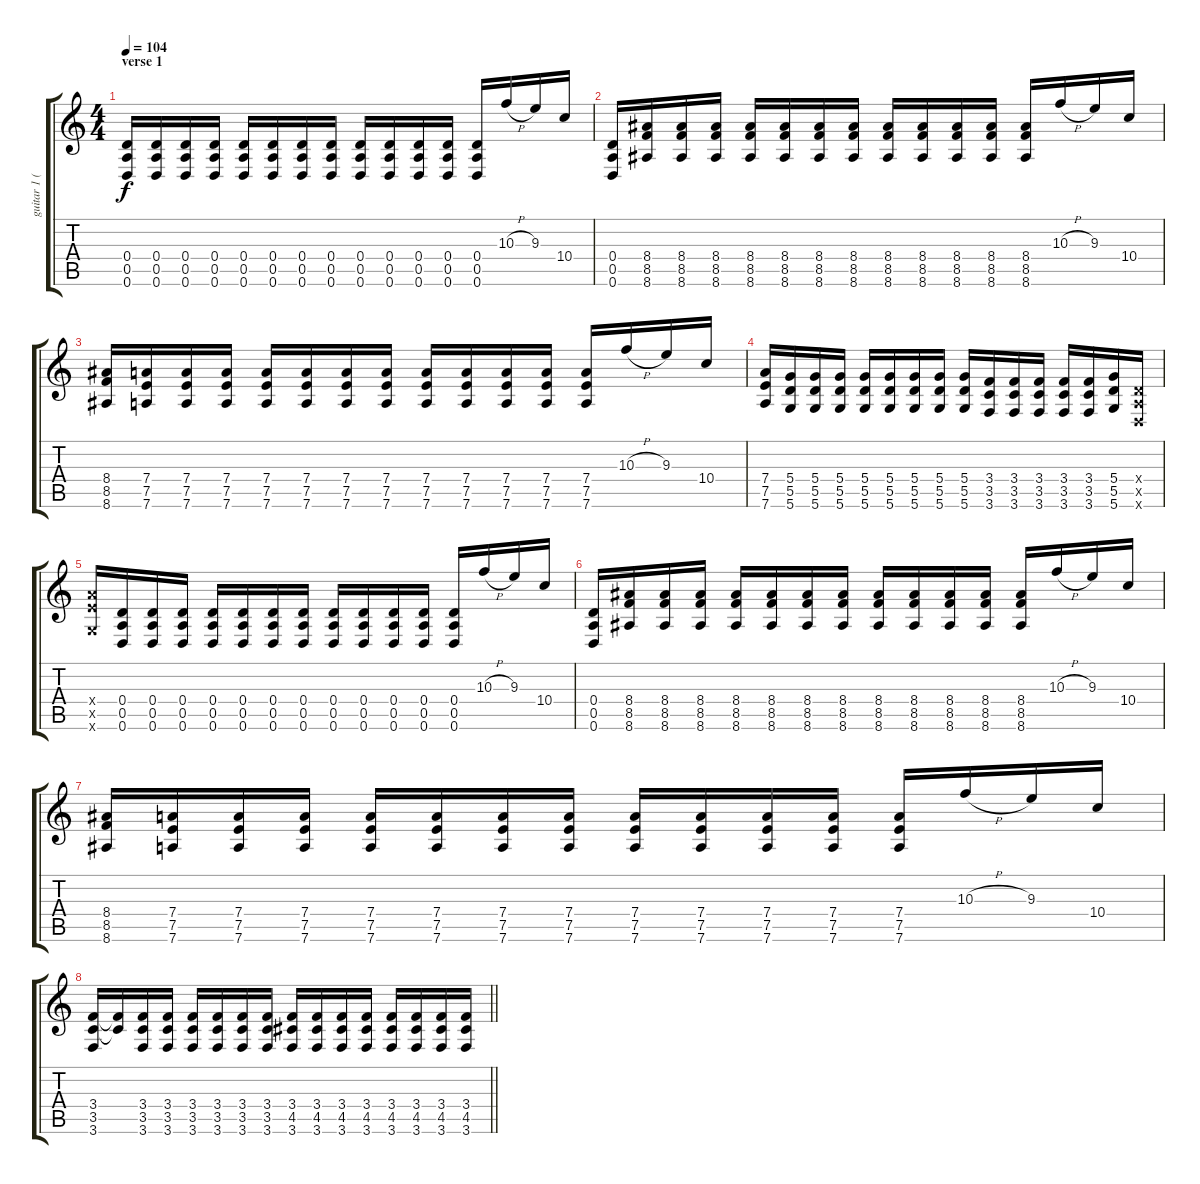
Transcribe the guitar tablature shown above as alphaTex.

\track ("guitar 1 (lead)" "guitar 1 (") {instrument distortionguitar}
\staff {score tabs}
\tuning (E4 B3 G3 D3 A2 D2) {hide}
\ts (4 4)
\section ("" "verse 1")
\tempo 104
\clef g2
\ks c
(0.4 0.5 0.6).16{dy f} (0.4 0.5 0.6).16 (0.4 0.5 0.6).16 (0.4 0.5 0.6).16 (0.4 0.5 0.6).16 (0.4 0.5 0.6).16 (0.4 0.5 0.6).16 (0.4 0.5 0.6).16 (0.4 0.5 0.6).16 (0.4 0.5 0.6).16 (0.4 0.5 0.6).16 (0.4 0.5 0.6).16 (0.4 0.5 0.6).16 10.3{h}.16 9.3.16 10.4.16 |
(0.4 0.5 0.6).16 (8.4 8.5 8.6).16 (8.4 8.5 8.6).16 (8.4 8.5 8.6).16 (8.4 8.5 8.6).16 (8.4 8.5 8.6).16 (8.4 8.5 8.6).16 (8.4 8.5 8.6).16 (8.4 8.5 8.6).16 (8.4 8.5 8.6).16 (8.4 8.5 8.6).16 (8.4 8.5 8.6).16 (8.4 8.5 8.6).16 10.3{h}.16 9.3.16 10.4.16 |
(8.4 8.5 8.6).16 (7.4 7.5 7.6).16 (7.4 7.5 7.6).16 (7.4 7.5 7.6).16 (7.4 7.5 7.6).16 (7.4 7.5 7.6).16 (7.4 7.5 7.6).16 (7.4 7.5 7.6).16 (7.4 7.5 7.6).16 (7.4 7.5 7.6).16 (7.4 7.5 7.6).16 (7.4 7.5 7.6).16 (7.4 7.5 7.6).16 10.3{h}.16 9.3.16 10.4.16 |
(7.4 7.5 7.6).16 (5.4 5.5 5.6).16 (5.4 5.5 5.6).16 (5.4 5.5 5.6).16 (5.4 5.5 5.6).16 (5.4 5.5 5.6).16 (5.4 5.5 5.6).16 (5.4 5.5 5.6).16 (5.4 5.5 5.6).16 (3.4 3.5 3.6).16 (3.4 3.5 3.6).16 (3.4 3.5 3.6).16 (3.4 3.5 3.6).16 (3.4 3.5 3.6).16 (5.4 5.5 5.6).16 (0.4{x} 0.5{x} 0.6{x}).16 |
(7.4{x} 7.5{x} 5.6{x}).16 (0.4 0.5 0.6).16 (0.4 0.5 0.6).16 (0.4 0.5 0.6).16 (0.4 0.5 0.6).16 (0.4 0.5 0.6).16 (0.4 0.5 0.6).16 (0.4 0.5 0.6).16 (0.4 0.5 0.6).16 (0.4 0.5 0.6).16 (0.4 0.5 0.6).16 (0.4 0.5 0.6).16 (0.4 0.5 0.6).16 10.3{h}.16 9.3.16 10.4.16 |
(0.4 0.5 0.6).16 (8.4 8.5 8.6).16 (8.4 8.5 8.6).16 (8.4 8.5 8.6).16 (8.4 8.5 8.6).16 (8.4 8.5 8.6).16 (8.4 8.5 8.6).16 (8.4 8.5 8.6).16 (8.4 8.5 8.6).16 (8.4 8.5 8.6).16 (8.4 8.5 8.6).16 (8.4 8.5 8.6).16 (8.4 8.5 8.6).16 10.3{h}.16 9.3.16 10.4.16 |
(8.4 8.5 8.6).16 (7.4 7.5 7.6).16 (7.4 7.5 7.6).16 (7.4 7.5 7.6).16 (7.4 7.5 7.6).16 (7.4 7.5 7.6).16 (7.4 7.5 7.6).16 (7.4 7.5 7.6).16 (7.4 7.5 7.6).16 (7.4 7.5 7.6).16 (7.4 7.5 7.6).16 (7.4 7.5 7.6).16 (7.4 7.5 7.6).16 10.3{h}.16 9.3.16 10.4.16 |
\barLineRight lightlight
(3.4 3.5 3.6).16 (3.4{t} 3.5{t}).16 (3.4 3.5 3.6).16 (3.4 3.5 3.6).16 (3.4 3.5 3.6).16 (3.4 3.5 3.6).16 (3.4 3.5 3.6).16 (3.4 3.5 3.6).16 (3.4 4.5 3.6).16 (3.4 4.5 3.6).16 (3.4 4.5 3.6).16 (3.4 4.5 3.6).16 (3.4 4.5 3.6).16 (3.4 4.5 3.6).16 (3.4 4.5 3.6).16 (3.4 4.5 3.6).16
